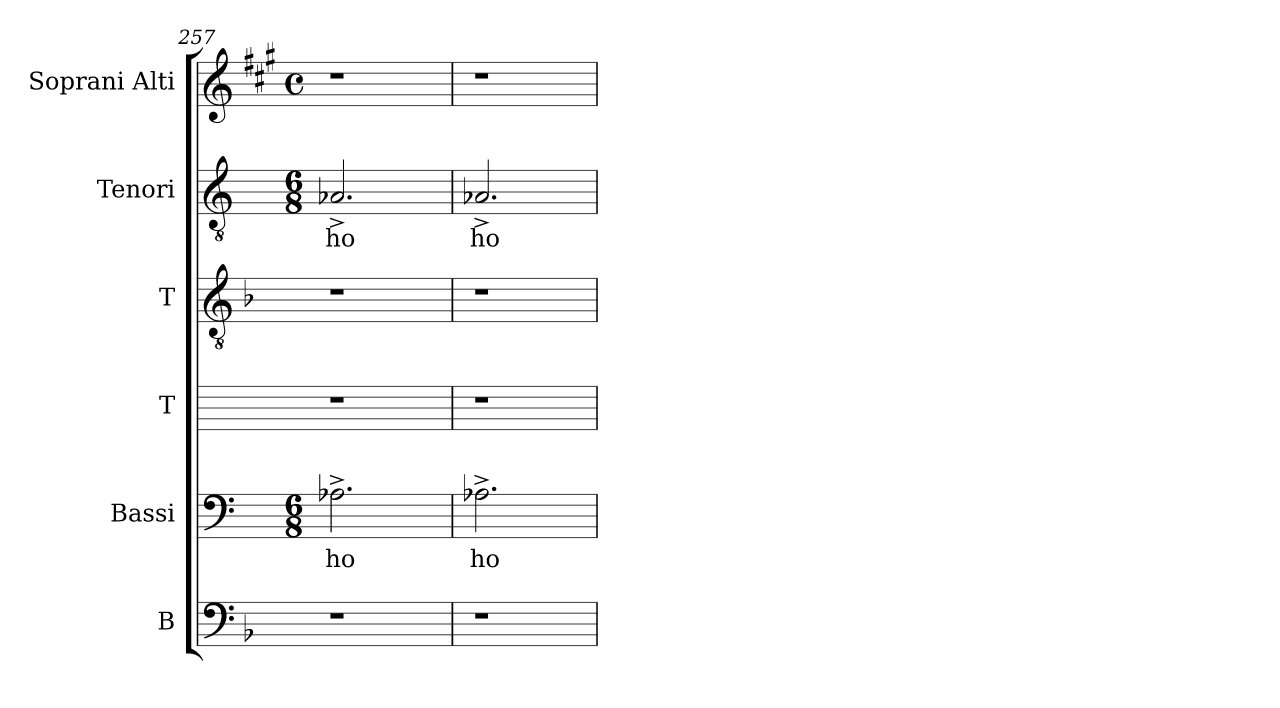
**kern	**kern	**text	**kern	**kern	**kern	**text	**kern
*part6	*part5	*part5	*part4	*part3	*part2	*part2	*part1
*staff6	*staff5	*staff5	*staff4	*staff3	*staff2	*staff2	*staff1
*I"B	*I"Bassi	*	*I"T	*I"T	*I"Tenori	*	*I"Soprani  Alti
*I'B	*I'B	*	*I'T	*I'T	*I'T	*	*I'S  A
*clefF4	*clefF4	*	*	*clefGv2	*clefGv2	*	*clefG2
*k[b-]	*k[]	*	*	*k[b-]	*k[]	*	*k[f#c#g#]
*F:	*C:	*	*	*F:	*C:	*	*A:
*	*M6/8	*	*	*	*M6/8	*	*M4/4
*	*	*	*	*	*	*	*met(c)
=257	=257	=257	=257	=257	=257	=257	=257
!	!	!LO:LY:b:cj	!	!	!	!LO:LY:b:cj	!
1r	2.A-X^>\	ho	1r	1r	2.A-X^>/	ho	1r
.	4ryy	.	.	.	4ryy	.	.
=258	=258	=258	=258	=258	=258	=258	=258
!	!	!LO:LY:b:cj	!	!	!	!LO:LY:b:cj	!
1r	2.A-X^>\	ho	1r	1r	2.A-X^>/	ho	1r
.	4ryy	.	.	.	4ryy	.	.
=	=	=	=	=	=	=	=
*-	*-	*-	*-	*-	*-	*-	*-
